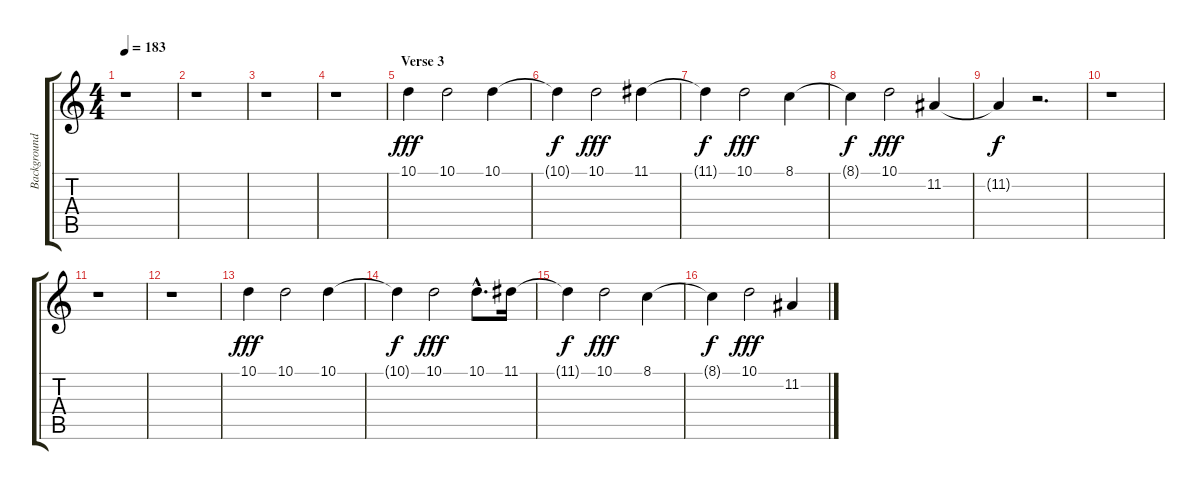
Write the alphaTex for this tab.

\track ("Background vocals (lead vocals 8va)" "Background") {instrument synthvoice}
\staff {score tabs}
\tuning (E4 B3 G3 D3 A2 E2) {hide}
\ts (4 4)
\tempo 183
\clef g2
\ks c
r.1{dy fff} |
r.1 |
r.1 |
r.1 |
\section ("" "Verse 3")
10.1.4 10.1.2 10.1.4 |
10.1{t}.4{dy f} 10.1.2{dy fff} 11.1.4 |
11.1{t}.4{dy f} 10.1.2{dy fff} 8.1.4 |
8.1{t}.4{dy f} 10.1.2{dy fff} 11.2.4 |
11.2{t}.4{dy f} r.2{d} |
r.1 |
r.1 |
r.1 |
10.1.4{dy fff} 10.1.2 10.1.4 |
10.1{t}.4{dy f} 10.1.2{dy fff} 10.1{hac}.8{d} 11.1.16 |
11.1{t}.4{dy f} 10.1.2{dy fff} 8.1.4 |
8.1{t}.4{dy f} 10.1.2{dy fff} 11.2.4
